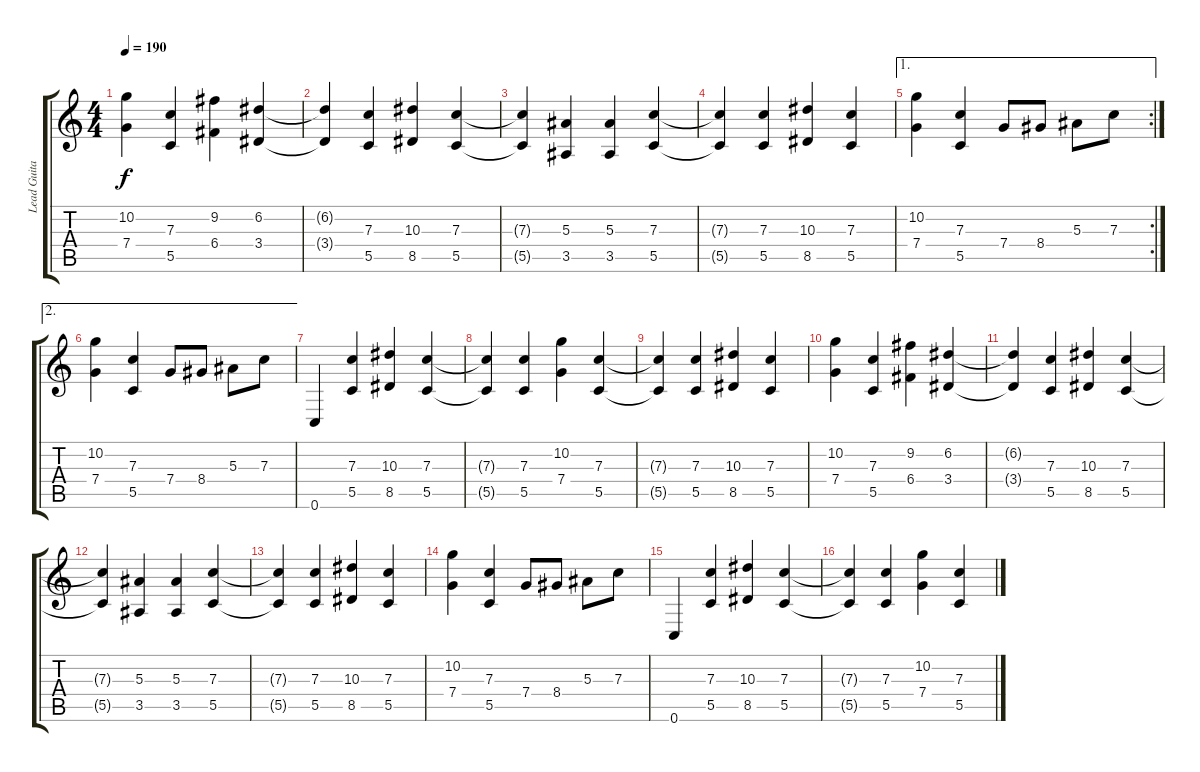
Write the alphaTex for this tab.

\track ("Lead Guitar" "Lead Guita") {instrument overdrivenguitar}
\staff {score tabs}
\tuning (D4 A3 F3 C3 G2 C2) {hide}
\ts (4 4)
\tempo 190
\clef g2
\ks c
(10.2 7.4).4{dy f} (7.3 5.5).4 (9.2 6.4).4 (6.2 3.4).4 |
(6.2{t} 3.4{t}).4 (7.3 5.5).4 (10.3 8.5).4 (7.3 5.5).4 |
(7.3{t} 5.5{t}).4 (5.3 3.5).4 (5.3 3.5).4 (7.3 5.5).4 |
(7.3{t} 5.5{t}).4 (7.3 5.5).4 (10.3 8.5).4 (7.3 5.5).4 |
\ae 1
\rc 2
(10.2 7.4).4 (7.3 5.5).4 7.4.8 8.4.8 5.3.8 7.3.8 |
\ae 2
(10.2 7.4).4 (7.3 5.5).4 7.4.8 8.4.8 5.3.8 7.3.8 |
0.6.4 (7.3 5.5).4 (10.3 8.5).4 (7.3 5.5).4 |
(7.3{t} 5.5{t}).4 (7.3 5.5).4 (10.2 7.4).4 (7.3 5.5).4 |
(7.3{t} 5.5{t}).4 (7.3 5.5).4 (10.3 8.5).4 (7.3 5.5).4 |
(10.2 7.4).4 (7.3 5.5).4 (9.2 6.4).4 (6.2 3.4).4 |
(6.2{t} 3.4{t}).4 (7.3 5.5).4 (10.3 8.5).4 (7.3 5.5).4 |
(7.3{t} 5.5{t}).4 (5.3 3.5).4 (5.3 3.5).4 (7.3 5.5).4 |
(7.3{t} 5.5{t}).4 (7.3 5.5).4 (10.3 8.5).4 (7.3 5.5).4 |
(10.2 7.4).4 (7.3 5.5).4 7.4.8 8.4.8 5.3.8 7.3.8 |
0.6.4 (7.3 5.5).4 (10.3 8.5).4 (7.3 5.5).4 |
(7.3{t} 5.5{t}).4 (7.3 5.5).4 (10.2 7.4).4 (7.3 5.5).4
